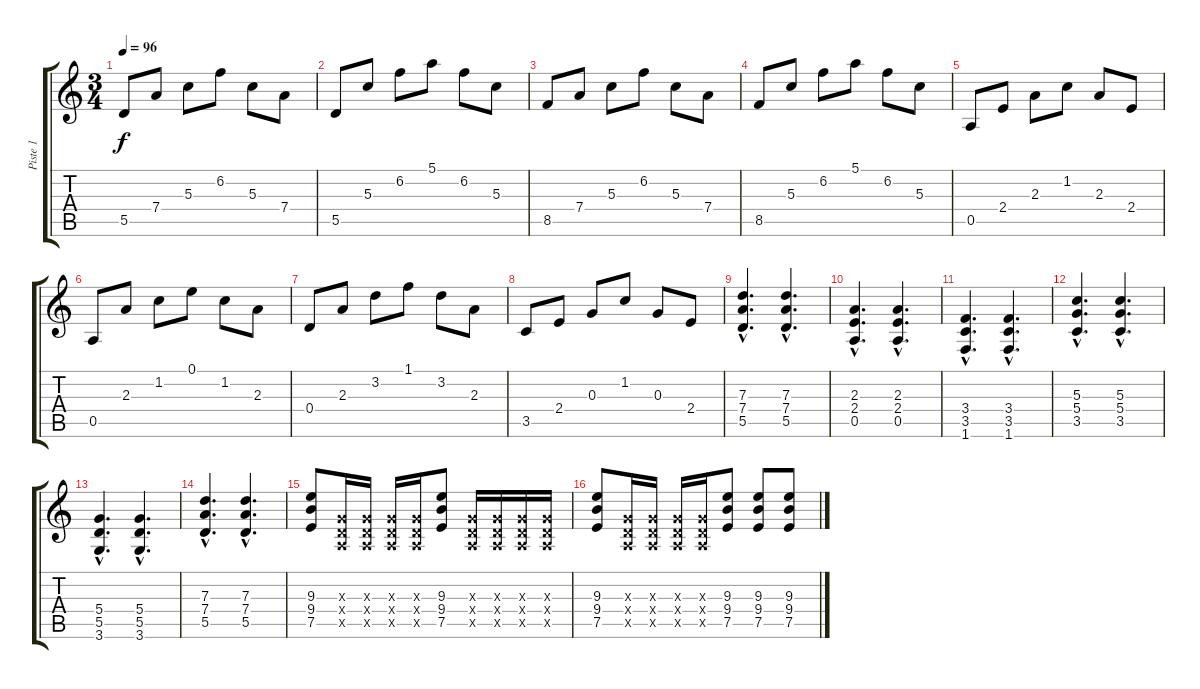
\track ("Piste 1" "Piste 1") {instrument acousticguitarsteel}
\staff {score tabs}
\tuning (E4 B3 G3 D3 A2 E2) {hide}
\ts (3 4)
\tempo 96
\clef g2
\ks c
5.5.8{dy f} 7.4.8 5.3.8 6.2.8 5.3.8 7.4.8 |
5.5.8 5.3.8 6.2.8 5.1.8 6.2.8 5.3.8 |
8.5.8 7.4.8 5.3.8 6.2.8 5.3.8 7.4.8 |
8.5.8 5.3.8 6.2.8 5.1.8 6.2.8 5.3.8 |
0.5.8 2.4.8 2.3.8 1.2.8 2.3.8 2.4.8 |
0.5.8 2.3.8 1.2.8 0.1.8 1.2.8 2.3.8 |
0.4.8 2.3.8 3.2.8 1.1.8 3.2.8 2.3.8 |
3.5.8 2.4.8 0.3.8 1.2.8 0.3.8 2.4.8 |
(7.3{hac} 7.4{hac} 5.5{hac}).4{d instrument overdrivenguitar} (7.3{hac} 7.4{hac} 5.5{hac}).4{d} |
(2.3{hac} 2.4{hac} 0.5{hac}).4{d} (2.3{hac} 2.4{hac} 0.5{hac}).4{d} |
(3.4{hac} 3.5{hac} 1.6{hac}).4{d} (3.4{hac} 3.5{hac} 1.6{hac}).4{d} |
(5.3{hac} 5.4{hac} 3.5{hac}).4{d} (5.3{hac} 5.4{hac} 3.5{hac}).4{d} |
(5.4{hac} 5.5{hac} 3.6{hac}).4{d} (5.4{hac} 5.5{hac} 3.6{hac}).4{d} |
(7.3{hac} 7.4{hac} 5.5{hac}).4{d} (7.3{hac} 7.4{hac} 5.5{hac}).4{d} |
(9.3 9.4 7.5).8 (0.3{x} 0.4{x} 0.5{x}).16 (0.3{x} 0.4{x} 0.5{x}).16 (0.3{x} 0.4{x} 0.5{x}).16 (0.3{x} 0.4{x} 0.5{x}).16 (9.3 9.4 7.5).8 (0.3{x} 0.4{x} 0.5{x}).16 (0.3{x} 0.4{x} 0.5{x}).16 (0.3{x} 0.4{x} 0.5{x}).16 (0.3{x} 0.4{x} 0.5{x}).16 |
(9.3 9.4 7.5).8 (0.3{x} 0.4{x} 0.5{x}).16 (0.3{x} 0.4{x} 0.5{x}).16 (0.3{x} 0.4{x} 0.5{x}).16 (0.3{x} 0.4{x} 0.5{x}).16 (9.3 9.4 7.5).8 (9.3 9.4 7.5).8 (9.3 9.4 7.5).8
